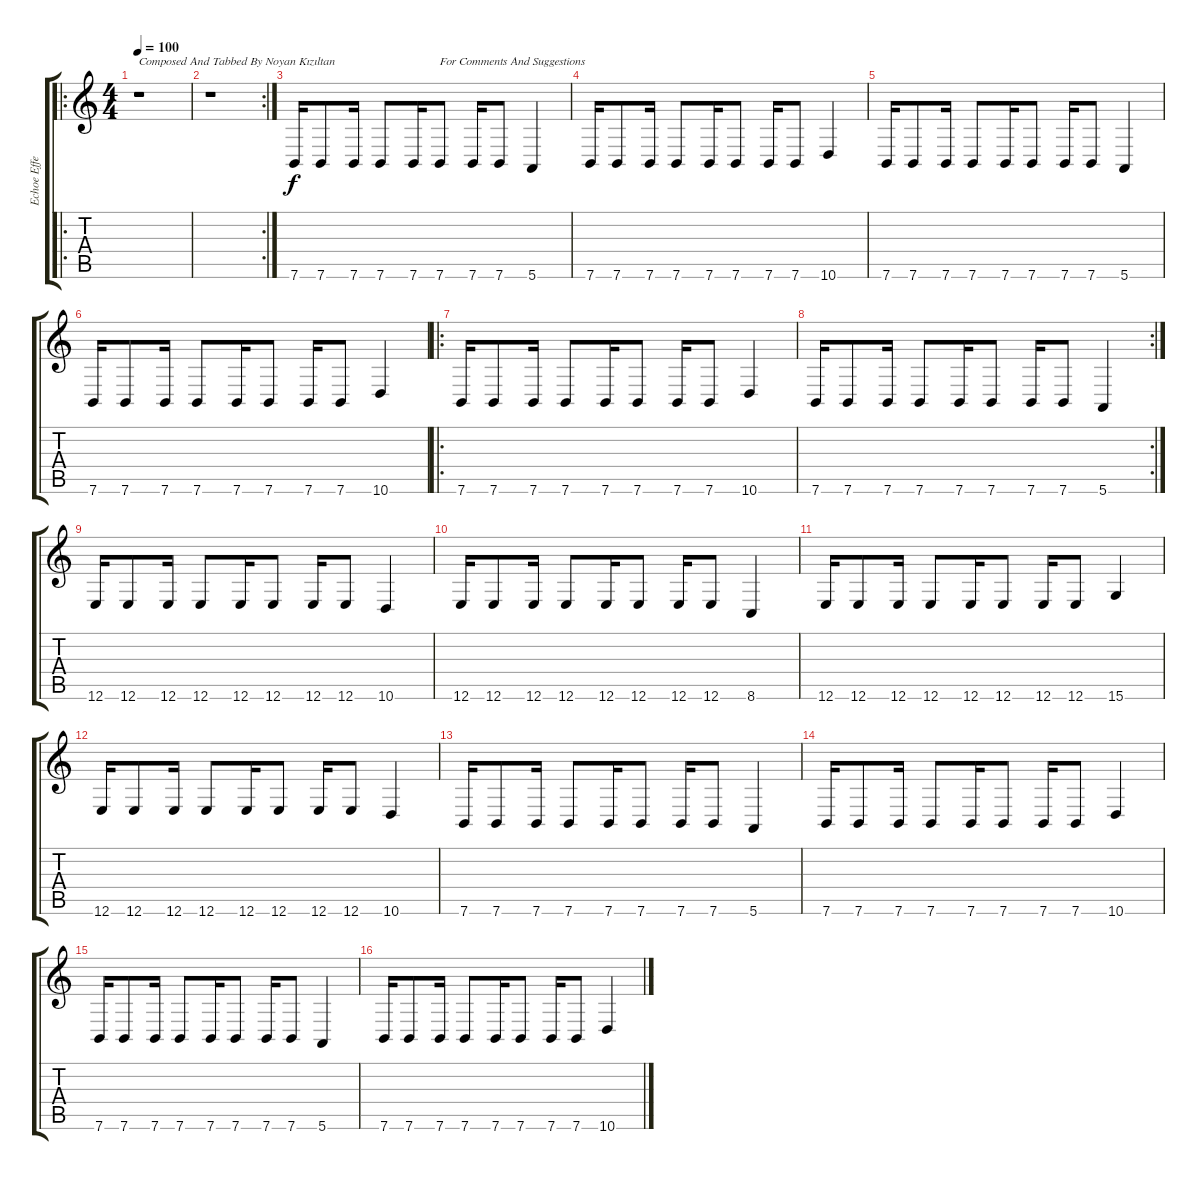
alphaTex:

\track ("Echoe Effect" "Echoe Effe") {instrument fx7echoes}
\staff {score tabs}
\tuning (E4 B3 G3 D3 A2 E2) {hide}
\ro
\ts (4 4)
\tempo 100
\clef g2
\ks c
r.1{txt "Composed And Tabbed By Noyan Kızıltan" dy f instrument fx7echoes} |
\rc 2
r.1 |
7.6.16 7.6.8 7.6.16 7.6.8 7.6.16 7.6.8{txt "For Comments And Suggestions"} 7.6.16 7.6.8 5.6.4 |
7.6.16 7.6.8 7.6.16{txt ""} 7.6.8 7.6.16 7.6.8 7.6.16 7.6.8 10.6.4 |
7.6.16 7.6.8 7.6.16 7.6.8 7.6.16 7.6.8 7.6.16 7.6.8 5.6.4 |
7.6.16 7.6.8 7.6.16 7.6.8 7.6.16 7.6.8 7.6.16 7.6.8 10.6.4 |
\ro
7.6.16 7.6.8 7.6.16 7.6.8 7.6.16 7.6.8 7.6.16 7.6.8 10.6.4 |
\rc 2
7.6.16 7.6.8 7.6.16 7.6.8 7.6.16 7.6.8 7.6.16 7.6.8 5.6.4 |
12.6.16 12.6.8 12.6.16 12.6.8 12.6.16 12.6.8 12.6.16 12.6.8 10.6.4 |
12.6.16 12.6.8 12.6.16 12.6.8 12.6.16 12.6.8 12.6.16 12.6.8 8.6.4 |
12.6.16 12.6.8 12.6.16 12.6.8 12.6.16 12.6.8 12.6.16 12.6.8 15.6.4 |
12.6.16 12.6.8 12.6.16 12.6.8 12.6.16 12.6.8 12.6.16 12.6.8 10.6.4 |
7.6.16 7.6.8 7.6.16 7.6.8 7.6.16 7.6.8 7.6.16 7.6.8 5.6.4 |
7.6.16 7.6.8 7.6.16 7.6.8 7.6.16 7.6.8 7.6.16 7.6.8 10.6.4 |
7.6.16 7.6.8 7.6.16 7.6.8 7.6.16 7.6.8 7.6.16 7.6.8 5.6.4 |
7.6.16 7.6.8 7.6.16 7.6.8 7.6.16 7.6.8 7.6.16 7.6.8 10.6.4
